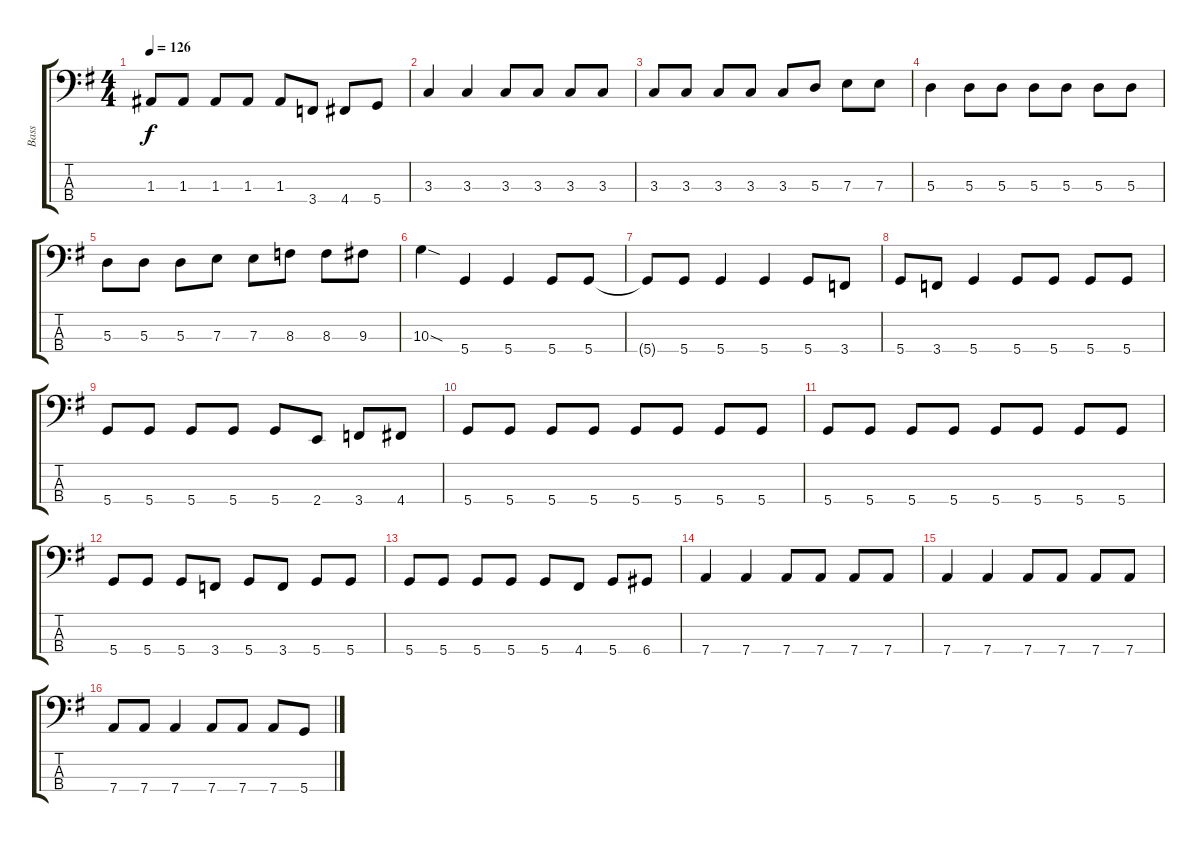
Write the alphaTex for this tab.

\track ("Bass" "Bass") {instrument electricbassfinger}
\staff {score tabs}
\tuning (G2 D2 A1 D1) {hide}
\ts (4 4)
\tempo 126
\clef f4
\ks g
1.3.8{dy f} 1.3.8 1.3.8 1.3.8 1.3.8 3.4.8 4.4.8 5.4.8 |
3.3.4 3.3.4 3.3.8 3.3.8 3.3.8 3.3.8 |
3.3.8 3.3.8 3.3.8 3.3.8 3.3.8 5.3.8 7.3.8 7.3.8 |
5.3.4 5.3.8 5.3.8 5.3.8 5.3.8 5.3.8 5.3.8 |
5.3.8 5.3.8 5.3.8 7.3.8 7.3.8 8.3.8 8.3.8 9.3.8 |
10.3{sod}.4 5.4.4 5.4.4 5.4.8 5.4.8 |
5.4{t}.8 5.4.8 5.4.4 5.4.4 5.4.8 3.4.8 |
5.4.8 3.4.8 5.4.4 5.4.8 5.4.8 5.4.8 5.4.8 |
5.4.8 5.4.8 5.4.8 5.4.8 5.4.8 2.4.8 3.4.8 4.4.8 |
5.4.8 5.4.8 5.4.8 5.4.8 5.4.8 5.4.8 5.4.8 5.4.8 |
5.4.8 5.4.8 5.4.8 5.4.8 5.4.8 5.4.8 5.4.8 5.4.8 |
5.4.8 5.4.8 5.4.8 3.4.8 5.4.8 3.4.8 5.4.8 5.4.8 |
5.4.8 5.4.8 5.4.8 5.4.8 5.4.8 4.4.8 5.4.8 6.4.8 |
7.4.4 7.4.4 7.4.8 7.4.8 7.4.8 7.4.8 |
7.4.4 7.4.4 7.4.8 7.4.8 7.4.8 7.4.8 |
7.4.8 7.4.8 7.4.4 7.4.8 7.4.8 7.4.8 5.4.8
